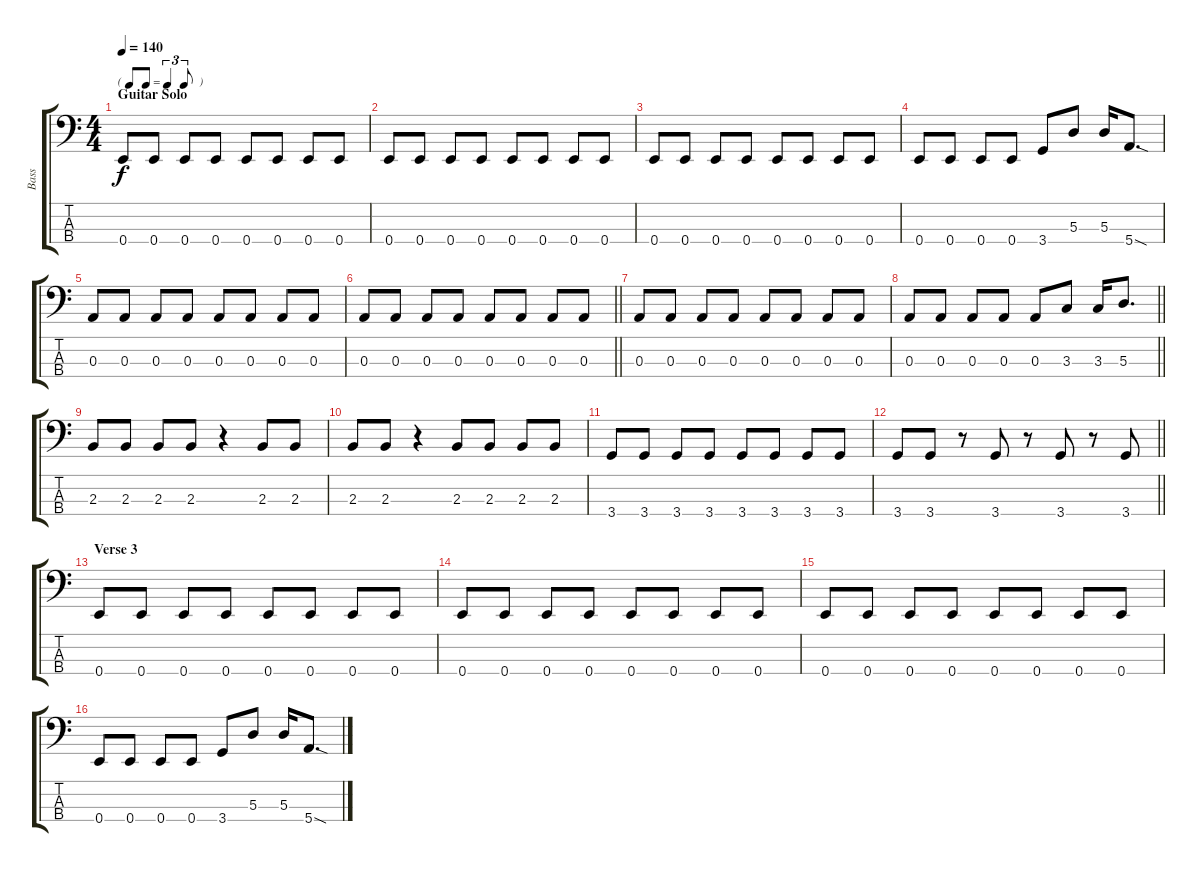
\track ("Bass" "Bass") {instrument electricbasspick}
\staff {score tabs}
\tuning (G2 D2 A1 E1) {hide}
\ts (4 4)
\tf triplet8th
\section ("" "Guitar Solo")
\tempo 140
\clef f4
\ks c
0.4.8{dy f} 0.4.8 0.4.8 0.4.8 0.4.8 0.4.8 0.4.8 0.4.8 |
0.4.8 0.4.8 0.4.8 0.4.8 0.4.8 0.4.8 0.4.8 0.4.8 |
0.4.8 0.4.8 0.4.8 0.4.8 0.4.8 0.4.8 0.4.8 0.4.8 |
0.4.8 0.4.8 0.4.8 0.4.8 3.4.8 5.3.8 5.3.16 5.4{sod}.8{d} |
0.3.8 0.3.8 0.3.8 0.3.8 0.3.8 0.3.8 0.3.8 0.3.8 |
\barLineRight lightlight
0.3.8 0.3.8 0.3.8 0.3.8 0.3.8 0.3.8 0.3.8 0.3.8 |
0.3.8 0.3.8 0.3.8 0.3.8 0.3.8 0.3.8 0.3.8 0.3.8 |
\barLineRight lightlight
0.3.8 0.3.8 0.3.8 0.3.8 0.3.8 3.3.8 3.3.16 5.3.8{d} |
2.3.8 2.3.8 2.3.8 2.3.8 r.4 2.3.8 2.3.8 |
2.3.8 2.3.8 r.4 2.3.8 2.3.8 2.3.8 2.3.8 |
3.4.8 3.4.8 3.4.8 3.4.8 3.4.8 3.4.8 3.4.8 3.4.8 |
\barLineRight lightlight
3.4.8 3.4.8 r.8 3.4.8 r.8 3.4.8 r.8 3.4.8 |
\section ("" "Verse 3")
0.4.8 0.4.8 0.4.8 0.4.8 0.4.8 0.4.8 0.4.8 0.4.8 |
0.4.8 0.4.8 0.4.8 0.4.8 0.4.8 0.4.8 0.4.8 0.4.8 |
0.4.8 0.4.8 0.4.8 0.4.8 0.4.8 0.4.8 0.4.8 0.4.8 |
0.4.8 0.4.8 0.4.8 0.4.8 3.4.8 5.3.8 5.3.16 5.4{sod}.8{d}
